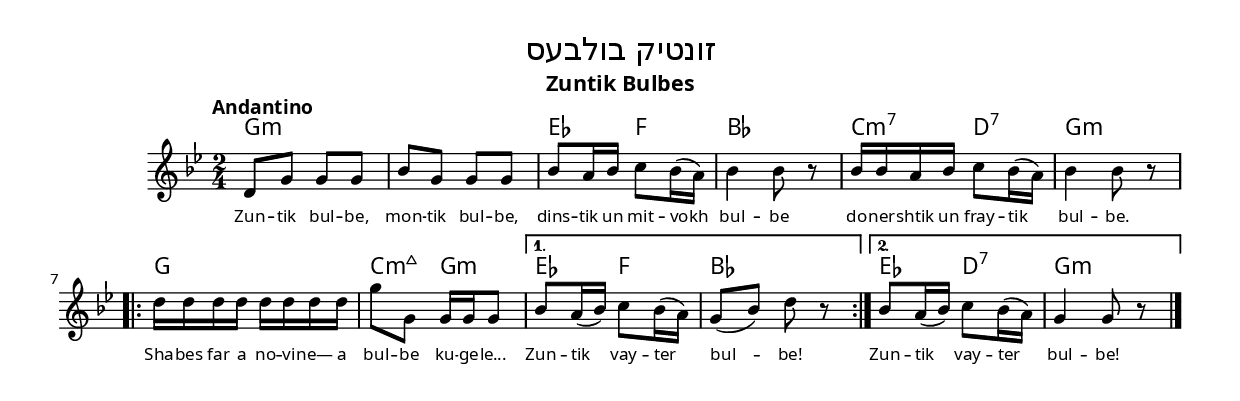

\header {
  title = "זונטיק בולבעס"
  subtitle = "Zuntik Bulbes"
  }
\version "2.18.2"
\language "english"
\include "../../../../templates/preamble.ly"

mel = \relative b {
  d8 g g g |
  bf g g g |
  bf a16 bf c8 bf16( a) |
  bf4 bf8 r |
  bf16 bf a bf c8 bf16( a) |
  bf4 bf8 r |
  \repeat volta 2 {
    d16 d d d d d d d |
    g8 g, g16 g g8 |
  }
  \alternative {
    {
      bf a16( bf) c8 bf16( a) |
      g8( bf) d r
    }
    {
      bf a16( bf) c8 bf16( a) |
      g4 g8 r
    }
  }
}
acc = \chordmode {
  g2:m |
  g:m |
  ef4: f: |
  bf2: |
  c4:m7 d:7 |
  g2:m |
  \repeat volta 2 {
    g2: |
    c4:m7+ g:m |
  }
  \alternative {
    { 
      ef4: f: |
      bf2:
      }
    {
      ef4: d:7 |
      g2:m
    }
  }
}

\score {
  <<
    \new ChordNames {
      \acc
    }
    \new Staff {
      \clef treble
      \key g \minor
      \time 2/4
      \tempo Andantino
      \new Voice = "melody" {
        \mel
        \bar "|."
      }
    }
    \new Lyrics \lyricsto "melody" {
      Zun -- tik bul -- be, mon -- tik bul -- be,
      dins -- tik un mit -- vokh bul -- be
      do -- ner -- shtik un fray -- tik bul -- be.
      Sha -- bes far a no -- vi -- ne— 
      a bul -- be ku -- ge -- le…
      \repeat unfold 2 { Zun -- tik vay -- ter bul -- be! }
    }
  >>
}
